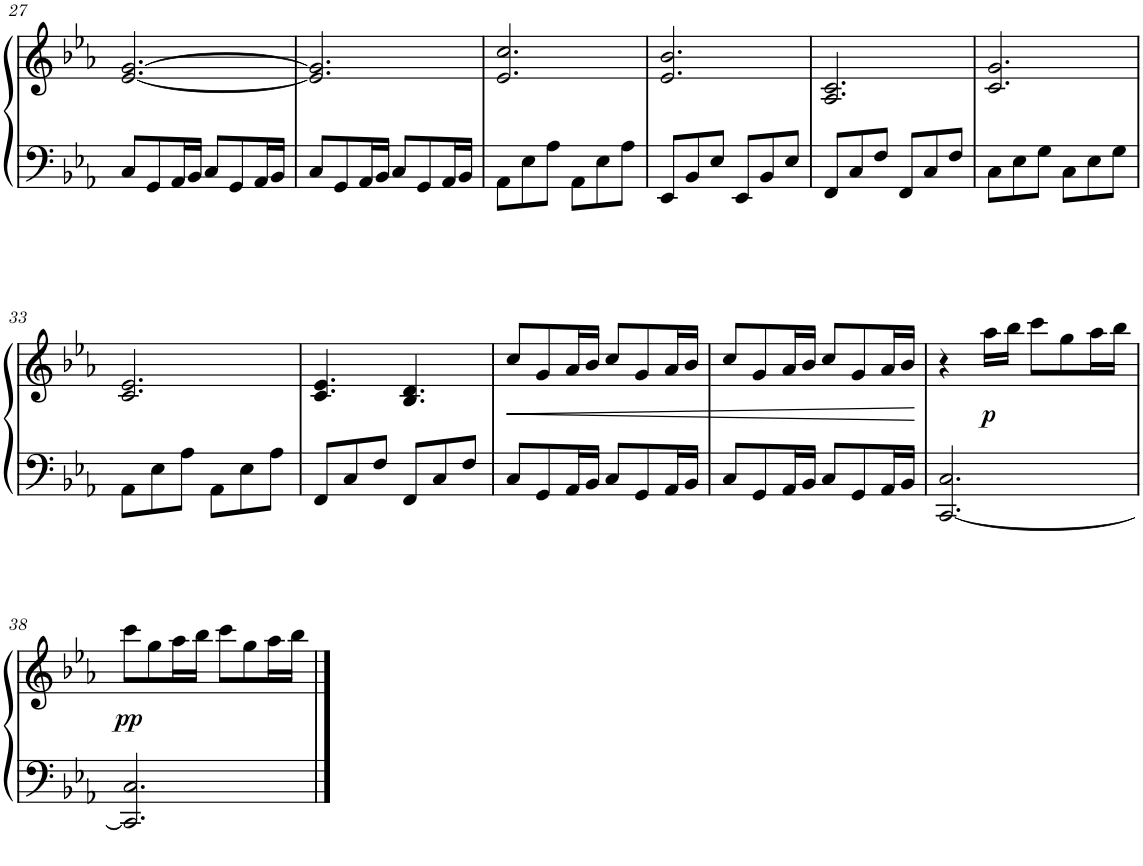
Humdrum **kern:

**kern	**kern	**dynam
*part1	*part1	*part1
*staff2	*staff1	*staff1/2
*I"Piano	*	*
*I'Pno.	*	*
!!LO:PB:g=z
*clefF4	*clefG2	*
*k[b-e-a-]	*k[b-e-a-]	*
*M6/8	*M6/8	*
=27	=27	=27
8C/L	[2.e-/ [2.g/	.
8GG/	.	.
16AA-/L	.	.
16BB-/JJ	.	.
8C/L	.	.
8GG/	.	.
16AA-/L	.	.
16BB-/JJ	.	.
=28	=28	=28
8C/L	2.e-/] 2.g/]	.
8GG/	.	.
16AA-/L	.	.
16BB-/JJ	.	.
8C/L	.	.
8GG/	.	.
16AA-/L	.	.
16BB-/JJ	.	.
=29	=29	=29
8AA-\L	2.e-/ 2.cc/	.
8E-\	.	.
8A-\J	.	.
8AA-\L	.	.
8E-\	.	.
8A-\J	.	.
=30	=30	=30
8EE-/L	2.e-/ 2.b-/	.
8BB-/	.	.
8E-/J	.	.
8EE-/L	.	.
8BB-/	.	.
8E-/J	.	.
=31	=31	=31
8FF/L	2.A-/ 2.c/	.
8C/	.	.
8F/J	.	.
8FF/L	.	.
8C/	.	.
8F/J	.	.
=32	=32	=32
8C\L	2.c/ 2.g/	.
8E-\	.	.
8G\J	.	.
8C\L	.	.
8E-\	.	.
8G\J	.	.
!!LO:LB:g=z
=33	=33	=33
8AA-\L	2.c/ 2.e-/	.
8E-\	.	.
8A-\J	.	.
8AA-\L	.	.
8E-\	.	.
8A-\J	.	.
=34	=34	=34
8FF/L	4.c/ 4.e-/	.
8C/	.	.
8F/J	.	.
8FF/L	4.B-/ 4.d/	.
8C/	.	.
8F/J	.	.
=35	=35	=35
!	!	!LO:HP:b
8C/L	8cc/L	<
8GG/	8g/	.
16AA-/L	16a-/L	.
16BB-/JJ	16b-/JJ	.
8C/L	8cc/L	.
8GG/	8g/	.
16AA-/L	16a-/L	.
16BB-/JJ	16b-/JJ	.
=36	=36	=36
8C/L	8cc/L	.
8GG/	8g/	.
16AA-/L	16a-/L	.
16BB-/JJ	16b-/JJ	.
8C/L	8cc/L	.
8GG/	8g/	.
16AA-/L	16a-/L	.
16BB-/JJ	16b-/JJ	.
.	.	[
=37	=37	=37
[2.CC/ 2.C/	4r	.
!	!	!LO:DY:b
.	16aa-\LL	p
.	16bb-\JJ	.
.	8ccc\L	.
.	8gg\	.
.	16aa-\L	.
.	16bb-\JJ	.
!!LO:LB:g=z
=38	=38	=38
!	!	!LO:DY:b
2.CC/] 2.C/	8ccc\L	pp
.	8gg\	.
.	16aa-\L	.
.	16bb-\JJ	.
.	8ccc\L	.
.	8gg\	.
.	16aa-\L	.
.	16bb-\JJ	.
==	==	==
*-	*-	*-
